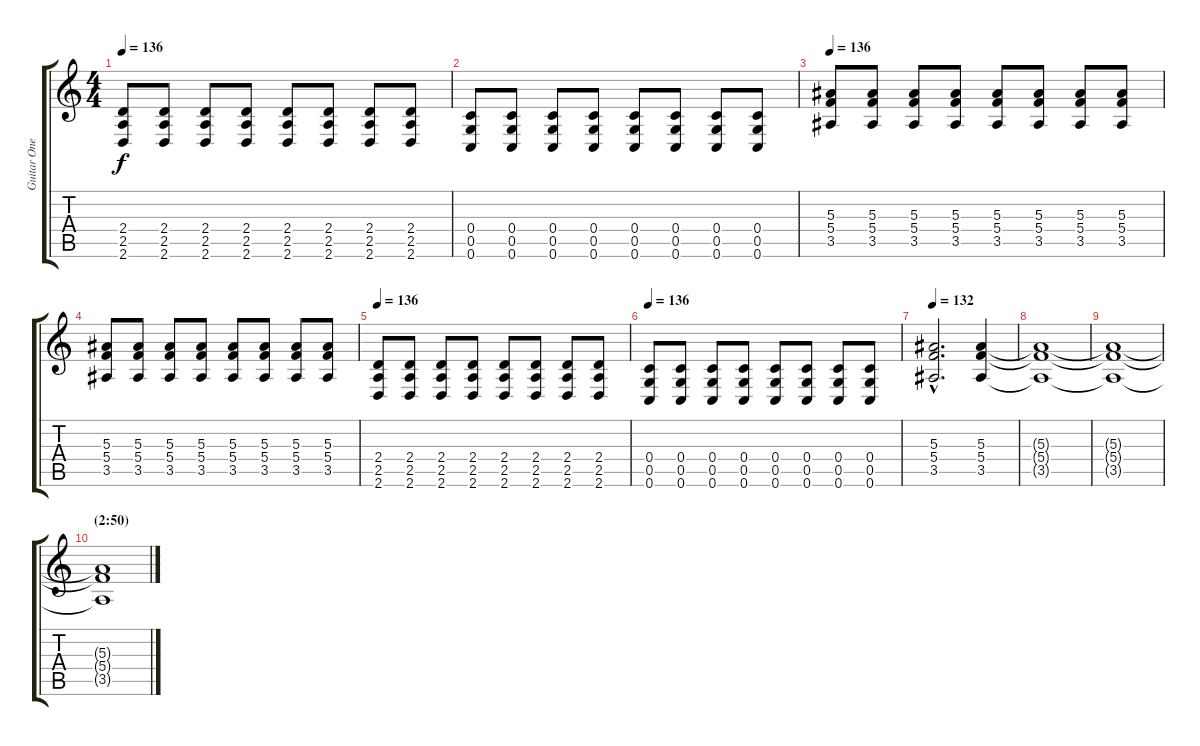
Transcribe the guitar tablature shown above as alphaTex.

\track ("Guitar One" "Guitar One") {instrument distortionguitar}
\staff {score tabs}
\tuning (D4 A3 F3 C3 G2 C2) {hide}
\ts (4 4)
\tempo 136
\clef g2
\ks c
(2.4 2.5 2.6).8{dy f} (2.4 2.5 2.6).8 (2.4 2.5 2.6).8 (2.4 2.5 2.6).8 (2.4 2.5 2.6).8 (2.4 2.5 2.6).8 (2.4 2.5 2.6).8 (2.4 2.5 2.6).8 |
(0.4 0.5 0.6).8 (0.4 0.5 0.6).8 (0.4 0.5 0.6).8 (0.4 0.5 0.6).8 (0.4 0.5 0.6).8 (0.4 0.5 0.6).8 (0.4 0.5 0.6).8 (0.4 0.5 0.6).8 |
\tempo 136
(5.3 5.4 3.5).8 (5.3 5.4 3.5).8 (5.3 5.4 3.5).8 (5.3 5.4 3.5).8 (5.3 5.4 3.5).8 (5.3 5.4 3.5).8 (5.3 5.4 3.5).8 (5.3 5.4 3.5).8 |
(5.3 5.4 3.5).8 (5.3 5.4 3.5).8 (5.3 5.4 3.5).8 (5.3 5.4 3.5).8 (5.3 5.4 3.5).8 (5.3 5.4 3.5).8 (5.3 5.4 3.5).8 (5.3 5.4 3.5).8 |
\tempo 136
(2.4 2.5 2.6).8 (2.4 2.5 2.6).8 (2.4 2.5 2.6).8 (2.4 2.5 2.6).8 (2.4 2.5 2.6).8 (2.4 2.5 2.6).8 (2.4 2.5 2.6).8 (2.4 2.5 2.6).8 |
\tempo 136
(0.4 0.5 0.6).8 (0.4 0.5 0.6).8 (0.4 0.5 0.6).8 (0.4 0.5 0.6).8 (0.4 0.5 0.6).8 (0.4 0.5 0.6).8 (0.4 0.5 0.6).8 (0.4 0.5 0.6).8 |
\tempo 132
(5.3{hac} 5.4{hac} 3.5{hac}).2{d} (5.3 5.4 3.5).4 |
(5.3{t} 5.4{t} 3.5{t}).1{volume 0} |
(5.3{t} 5.4{t} 3.5{t}).1 |
\section ("" "(2:50)")
(5.3{t} 5.4{t} 3.5{t}).1
